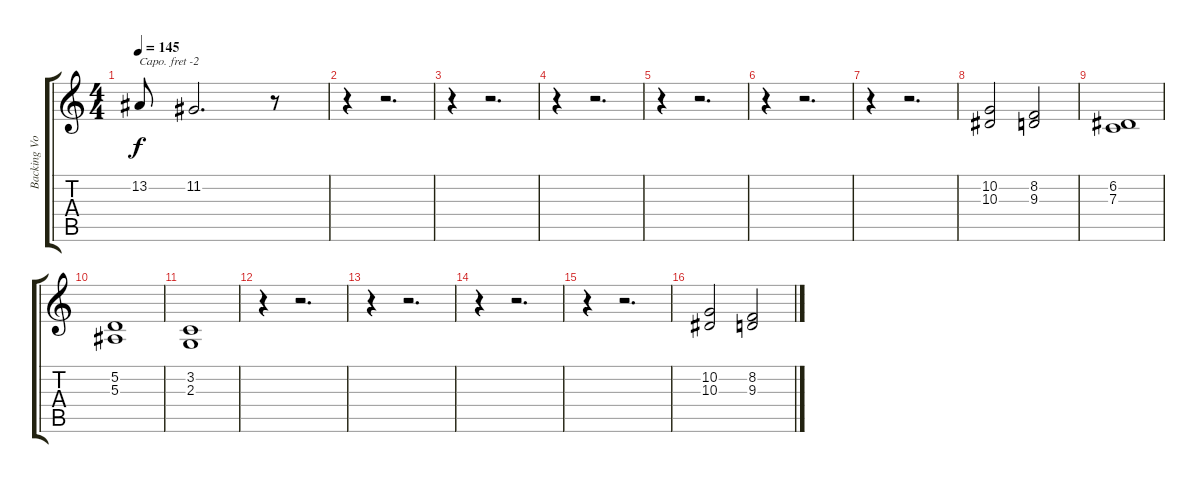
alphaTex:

\track ("Backing Vocals" "Backing Vo") {instrument cello}
\staff {score tabs}
\capo -2
\tuning (E4 B3 G3 D3 A2 D2) {hide}
\ts (4 4)
\tempo 145
\clef g2
\ks c
13.2.8{dy f} 11.2.2{d} r.8 |
r.4 r.2{d} |
r.4 r.2{d} |
r.4 r.2{d} |
r.4 r.2{d} |
r.4 r.2{d} |
r.4 r.2{d} |
(10.2 10.3).2 (8.2 9.3).2 |
(6.2 7.3).1 |
(5.2 5.3).1 |
(3.2 2.3).1 |
r.4 r.2{d} |
r.4 r.2{d} |
r.4 r.2{d} |
r.4 r.2{d} |
(10.2 10.3).2 (8.2 9.3).2
